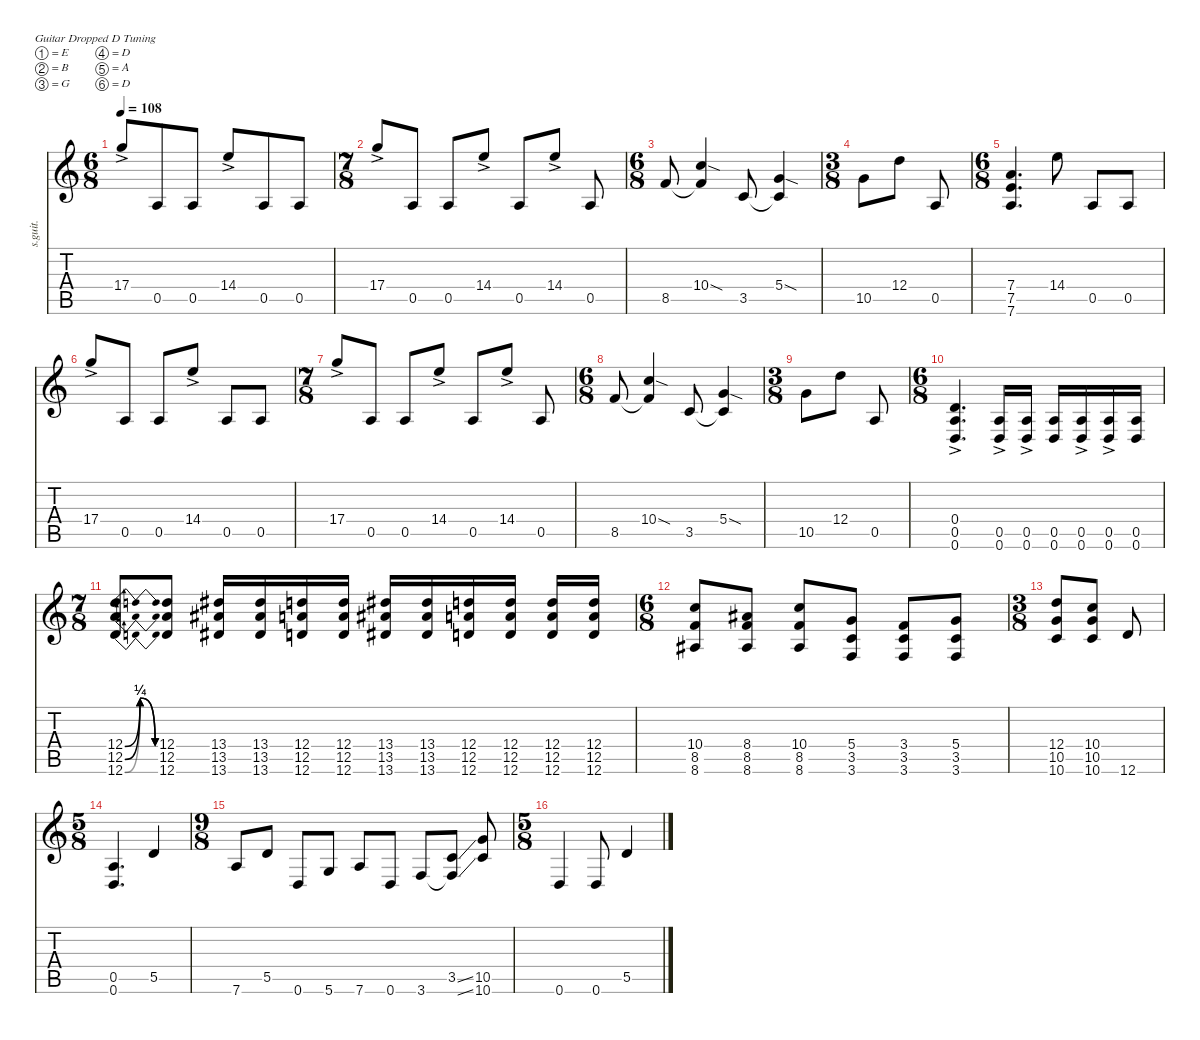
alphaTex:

\defaultSystemsLayout 4
\hideDynamics
\bracketExtendMode nobrackets
\track ("Adam Jones (Guitar I)" "s.guit.") {instrument distortionguitar}
\staff {score tabs}
\tuning (E4 B3 G3 D3 A2 D2)
\ts (6 8)
\tempo 108
\clef g2
\ks c
17.4{ac}.8{lyrics (0 "") lyrics (1 "") lyrics (2 "") lyrics (3 "") lyrics (4 "") dy p} 0.5.8{lyrics (0 "") lyrics (1 "") lyrics (2 "") lyrics (3 "") lyrics (4 "") dy f} 0.5.8{lyrics (0 "") lyrics (1 "") lyrics (2 "") lyrics (3 "") lyrics (4 "")} 14.4{ac}.8{lyrics (0 "") lyrics (1 "") lyrics (2 "") lyrics (3 "") lyrics (4 "") dy p} 0.5.8{lyrics (0 "") lyrics (1 "") lyrics (2 "") lyrics (3 "") lyrics (4 "") dy f} 0.5.8{lyrics (0 "") lyrics (1 "") lyrics (2 "") lyrics (3 "") lyrics (4 "")} |
\ts (7 8)
\beaming (8 2 2 2 2)
17.4{ac}.8{lyrics (0 "") lyrics (1 "") lyrics (2 "") lyrics (3 "") lyrics (4 "") dy p} 0.5.8{lyrics (0 "") lyrics (1 "") lyrics (2 "") lyrics (3 "") lyrics (4 "") dy f} 0.5.8{lyrics (0 "") lyrics (1 "") lyrics (2 "") lyrics (3 "") lyrics (4 "")} 14.4{ac}.8{lyrics (0 "") lyrics (1 "") lyrics (2 "") lyrics (3 "") lyrics (4 "") dy p} 0.5.8{lyrics (0 "") lyrics (1 "") lyrics (2 "") lyrics (3 "") lyrics (4 "") dy f} 14.4{ac}.8{lyrics (0 "") lyrics (1 "") lyrics (2 "") lyrics (3 "") lyrics (4 "") dy p} 0.5.8{lyrics (0 "") lyrics (1 "") lyrics (2 "") lyrics (3 "") lyrics (4 "") dy f} |
\ts (6 8)
\beaming (8 2 2 2 2)
8.5.8{lyrics (0 "") lyrics (1 "") lyrics (2 "") lyrics (3 "") lyrics (4 "")} (10.4{sod} 8.5{t}).4{lyrics (0 "") lyrics (1 "") lyrics (2 "") lyrics (3 "") lyrics (4 "")} 3.5.8{lyrics (0 "") lyrics (1 "") lyrics (2 "") lyrics (3 "") lyrics (4 "")} (5.4{sod} 3.5{t}).4{lyrics (0 "") lyrics (1 "") lyrics (2 "") lyrics (3 "") lyrics (4 "")} |
\ts (3 8)
\beaming (8 2 2 2 2)
10.5.8{lyrics (0 "") lyrics (1 "") lyrics (2 "") lyrics (3 "") lyrics (4 "")} 12.4.8{lyrics (0 "") lyrics (1 "") lyrics (2 "") lyrics (3 "") lyrics (4 "")} 0.5.8{lyrics (0 "") lyrics (1 "") lyrics (2 "") lyrics (3 "") lyrics (4 "")} |
\ts (6 8)
\beaming (8 2 2 2 2)
(7.4 7.5 7.6).4{d lyrics (0 "") lyrics (1 "") lyrics (2 "") lyrics (3 "") lyrics (4 "")} 14.4.8{lyrics (0 "") lyrics (1 "") lyrics (2 "") lyrics (3 "") lyrics (4 "")} 0.5.8{lyrics (0 "") lyrics (1 "") lyrics (2 "") lyrics (3 "") lyrics (4 "")} 0.5.8{lyrics (0 "") lyrics (1 "") lyrics (2 "") lyrics (3 "") lyrics (4 "")} |
17.4{ac}.8{lyrics (0 "") lyrics (1 "") lyrics (2 "") lyrics (3 "") lyrics (4 "") dy p} 0.5.8{lyrics (0 "") lyrics (1 "") lyrics (2 "") lyrics (3 "") lyrics (4 "") dy f} 0.5.8{lyrics (0 "") lyrics (1 "") lyrics (2 "") lyrics (3 "") lyrics (4 "")} 14.4{ac}.8{lyrics (0 "") lyrics (1 "") lyrics (2 "") lyrics (3 "") lyrics (4 "") dy p} 0.5.8{lyrics (0 "") lyrics (1 "") lyrics (2 "") lyrics (3 "") lyrics (4 "") dy f} 0.5.8{lyrics (0 "") lyrics (1 "") lyrics (2 "") lyrics (3 "") lyrics (4 "")} |
\ts (7 8)
\beaming (8 2 2 2 2)
17.4{ac}.8{lyrics (0 "") lyrics (1 "") lyrics (2 "") lyrics (3 "") lyrics (4 "") dy p} 0.5.8{lyrics (0 "") lyrics (1 "") lyrics (2 "") lyrics (3 "") lyrics (4 "") dy f} 0.5.8{lyrics (0 "") lyrics (1 "") lyrics (2 "") lyrics (3 "") lyrics (4 "")} 14.4{ac}.8{lyrics (0 "") lyrics (1 "") lyrics (2 "") lyrics (3 "") lyrics (4 "") dy p} 0.5.8{lyrics (0 "") lyrics (1 "") lyrics (2 "") lyrics (3 "") lyrics (4 "") dy f} 14.4{ac}.8{lyrics (0 "") lyrics (1 "") lyrics (2 "") lyrics (3 "") lyrics (4 "") dy p} 0.5.8{lyrics (0 "") lyrics (1 "") lyrics (2 "") lyrics (3 "") lyrics (4 "") dy f} |
\ts (6 8)
\beaming (8 2 2 2 2)
8.5.8{lyrics (0 "") lyrics (1 "") lyrics (2 "") lyrics (3 "") lyrics (4 "")} (10.4{sod} 8.5{t}).4{lyrics (0 "") lyrics (1 "") lyrics (2 "") lyrics (3 "") lyrics (4 "")} 3.5.8{lyrics (0 "") lyrics (1 "") lyrics (2 "") lyrics (3 "") lyrics (4 "")} (5.4{sod} 3.5{t}).4{lyrics (0 "") lyrics (1 "") lyrics (2 "") lyrics (3 "") lyrics (4 "")} |
\ts (3 8)
\beaming (8 2 2 2 2)
10.5.8{lyrics (0 "") lyrics (1 "") lyrics (2 "") lyrics (3 "") lyrics (4 "")} 12.4.8{lyrics (0 "") lyrics (1 "") lyrics (2 "") lyrics (3 "") lyrics (4 "")} 0.5.8{lyrics (0 "") lyrics (1 "") lyrics (2 "") lyrics (3 "") lyrics (4 "")} |
\ts (6 8)
\beaming (8 2 2 2 2)
(0.4{ac} 0.5{ac} 0.6{ac}).4{d lyrics (0 "") lyrics (1 "") lyrics (2 "") lyrics (3 "") lyrics (4 "") dy p} (0.5{ac} 0.6{ac}).16{lyrics (0 "") lyrics (1 "") lyrics (2 "") lyrics (3 "") lyrics (4 "")} (0.5{ac} 0.6{ac}).16{lyrics (0 "") lyrics (1 "") lyrics (2 "") lyrics (3 "") lyrics (4 "")} (0.5 0.6).16{lyrics (0 "") lyrics (1 "") lyrics (2 "") lyrics (3 "") lyrics (4 "") dy f} (0.5{ac} 0.6{ac}).16{lyrics (0 "") lyrics (1 "") lyrics (2 "") lyrics (3 "") lyrics (4 "") dy p} (0.5{ac} 0.6{ac}).16{lyrics (0 "") lyrics (1 "") lyrics (2 "") lyrics (3 "") lyrics (4 "")} (0.5 0.6).16{lyrics (0 "") lyrics (1 "") lyrics (2 "") lyrics (3 "") lyrics (4 "") dy f} |
\ts (7 8)
\beaming (8 2 2 2 2)
(12.4{be (bendrelease 0 0 15 1 30 1 45 0)} 12.5{be (bendrelease 0 0 15 1 30 1 45 0)} 12.6{be (bendrelease 0 0 15 1 30 1 45 0)}).8{lyrics (0 "") lyrics (1 "") lyrics (2 "") lyrics (3 "") lyrics (4 "")} (12.4 12.5 12.6).8{lyrics (0 "") lyrics (1 "") lyrics (2 "") lyrics (3 "") lyrics (4 "")} (13.4{acc #} 13.5{acc #} 13.6{acc #}).16{lyrics (0 "") lyrics (1 "") lyrics (2 "") lyrics (3 "") lyrics (4 "")} (13.4{acc #} 13.5{acc #} 13.6{acc #}).16{lyrics (0 "") lyrics (1 "") lyrics (2 "") lyrics (3 "") lyrics (4 "")} (12.4 12.5 12.6).16{lyrics (0 "") lyrics (1 "") lyrics (2 "") lyrics (3 "") lyrics (4 "")} (12.4 12.5 12.6).16{lyrics (0 "") lyrics (1 "") lyrics (2 "") lyrics (3 "") lyrics (4 "")} (13.4{acc #} 13.5{acc #} 13.6{acc #}).16{lyrics (0 "") lyrics (1 "") lyrics (2 "") lyrics (3 "") lyrics (4 "")} (13.4{acc #} 13.5{acc #} 13.6{acc #}).16{lyrics (0 "") lyrics (1 "") lyrics (2 "") lyrics (3 "") lyrics (4 "")} (12.4 12.5 12.6).16{lyrics (0 "") lyrics (1 "") lyrics (2 "") lyrics (3 "") lyrics (4 "")} (12.4 12.5 12.6).16{lyrics (0 "") lyrics (1 "") lyrics (2 "") lyrics (3 "") lyrics (4 "")} (12.4 12.5 12.6).16{lyrics (0 "") lyrics (1 "") lyrics (2 "") lyrics (3 "") lyrics (4 "")} (12.4 12.5 12.6).16{lyrics (0 "") lyrics (1 "") lyrics (2 "") lyrics (3 "") lyrics (4 "")} |
\ts (6 8)
\beaming (8 2 2 2 2)
(10.4 8.5 8.6{acc #}).8{lyrics (0 "") lyrics (1 "") lyrics (2 "") lyrics (3 "") lyrics (4 "")} (8.4{acc #} 8.5 8.6{acc #}).8{lyrics (0 "") lyrics (1 "") lyrics (2 "") lyrics (3 "") lyrics (4 "")} (10.4 8.5 8.6{acc #}).8{lyrics (0 "") lyrics (1 "") lyrics (2 "") lyrics (3 "") lyrics (4 "")} (5.4 3.5 3.6).8{lyrics (0 "") lyrics (1 "") lyrics (2 "") lyrics (3 "") lyrics (4 "")} (3.4 3.5 3.6).8{lyrics (0 "") lyrics (1 "") lyrics (2 "") lyrics (3 "") lyrics (4 "")} (5.4 3.5 3.6).8{lyrics (0 "") lyrics (1 "") lyrics (2 "") lyrics (3 "") lyrics (4 "")} |
\ts (3 8)
\beaming (8 2 2 2 2)
(12.4 10.5 10.6).8{lyrics (0 "") lyrics (1 "") lyrics (2 "") lyrics (3 "") lyrics (4 "")} (10.4 10.5 10.6).8{lyrics (0 "") lyrics (1 "") lyrics (2 "") lyrics (3 "") lyrics (4 "")} 12.6.8{lyrics (0 "") lyrics (1 "") lyrics (2 "") lyrics (3 "") lyrics (4 "")} |
\ts (5 8)
\beaming (8 2 2 2 2)
(0.5 0.6).4{d lyrics (0 "") lyrics (1 "") lyrics (2 "") lyrics (3 "") lyrics (4 "")} 5.5.4{lyrics (0 "") lyrics (1 "") lyrics (2 "") lyrics (3 "") lyrics (4 "")} |
\ts (9 8)
\beaming (8 2 2 2 2)
7.6.8{lyrics (0 "") lyrics (1 "") lyrics (2 "") lyrics (3 "") lyrics (4 "")} 5.5.8{lyrics (0 "") lyrics (1 "") lyrics (2 "") lyrics (3 "") lyrics (4 "")} 0.6.8{lyrics (0 "") lyrics (1 "") lyrics (2 "") lyrics (3 "") lyrics (4 "")} 5.6.8{lyrics (0 "") lyrics (1 "") lyrics (2 "") lyrics (3 "") lyrics (4 "")} 7.6.8{lyrics (0 "") lyrics (1 "") lyrics (2 "") lyrics (3 "") lyrics (4 "")} 0.6.8{lyrics (0 "") lyrics (1 "") lyrics (2 "") lyrics (3 "") lyrics (4 "")} 3.6.8{lyrics (0 "") lyrics (1 "") lyrics (2 "") lyrics (3 "") lyrics (4 "")} (3.5{ss} 3.6{ss t}).8{lyrics (0 "") lyrics (1 "") lyrics (2 "") lyrics (3 "") lyrics (4 "")} (10.5 10.6).8{lyrics (0 "") lyrics (1 "") lyrics (2 "") lyrics (3 "") lyrics (4 "")} |
\ts (5 8)
\beaming (8 2 2 2 2)
0.6.4{lyrics (0 "") lyrics (1 "") lyrics (2 "") lyrics (3 "") lyrics (4 "")} 0.6.8{lyrics (0 "") lyrics (1 "") lyrics (2 "") lyrics (3 "") lyrics (4 "")} 5.5.4{lyrics (0 "") lyrics (1 "") lyrics (2 "") lyrics (3 "") lyrics (4 "")}
